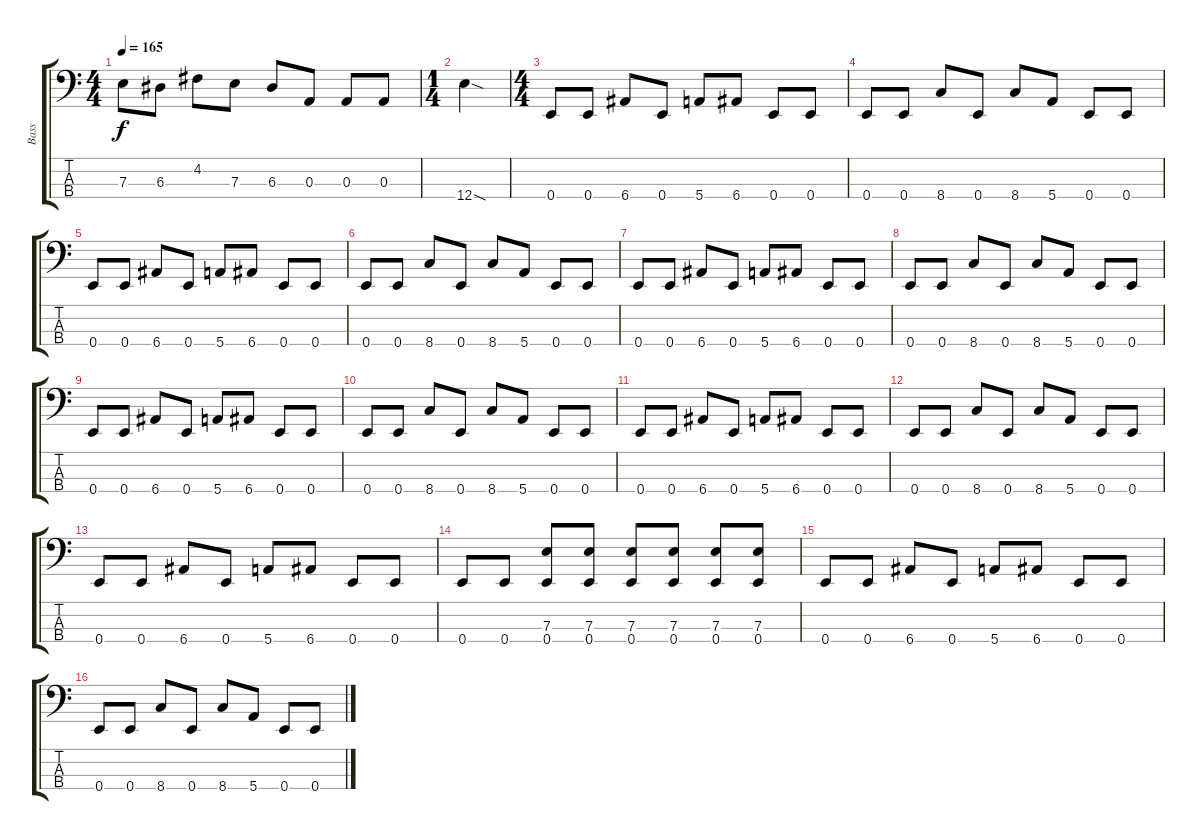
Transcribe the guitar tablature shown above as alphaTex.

\track ("Bass" "Bass") {instrument electricbasspick}
\staff {score tabs}
\tuning (G2 D2 A1 E1) {hide}
\ts (4 4)
\tempo 165
\clef f4
\ks c
7.3.8{dy f} 6.3.8 4.2.8 7.3.8 6.3.8 0.3.8 0.3.8 0.3.8 |
\ts (1 4)
12.4{sod}.4 |
\ts (4 4)
0.4.8 0.4.8 6.4.8 0.4.8 5.4.8 6.4.8 0.4.8 0.4.8 |
0.4.8 0.4.8 8.4.8 0.4.8 8.4.8 5.4.8 0.4.8 0.4.8 |
0.4.8 0.4.8 6.4.8 0.4.8 5.4.8 6.4.8 0.4.8 0.4.8 |
0.4.8 0.4.8 8.4.8 0.4.8 8.4.8 5.4.8 0.4.8 0.4.8 |
0.4.8 0.4.8 6.4.8 0.4.8 5.4.8 6.4.8 0.4.8 0.4.8 |
0.4.8 0.4.8 8.4.8 0.4.8 8.4.8 5.4.8 0.4.8 0.4.8 |
0.4.8 0.4.8 6.4.8 0.4.8 5.4.8 6.4.8 0.4.8 0.4.8 |
0.4.8 0.4.8 8.4.8 0.4.8 8.4.8 5.4.8 0.4.8 0.4.8 |
0.4.8 0.4.8 6.4.8 0.4.8 5.4.8 6.4.8 0.4.8 0.4.8 |
0.4.8 0.4.8 8.4.8 0.4.8 8.4.8 5.4.8 0.4.8 0.4.8 |
0.4.8 0.4.8 6.4.8 0.4.8 5.4.8 6.4.8 0.4.8 0.4.8 |
0.4.8 0.4.8 (7.3 0.4).8 (7.3 0.4).8 (7.3 0.4).8 (7.3 0.4).8 (7.3 0.4).8 (7.3 0.4).8 |
0.4.8 0.4.8 6.4.8 0.4.8 5.4.8 6.4.8 0.4.8 0.4.8 |
0.4.8 0.4.8 8.4.8 0.4.8 8.4.8 5.4.8 0.4.8 0.4.8
